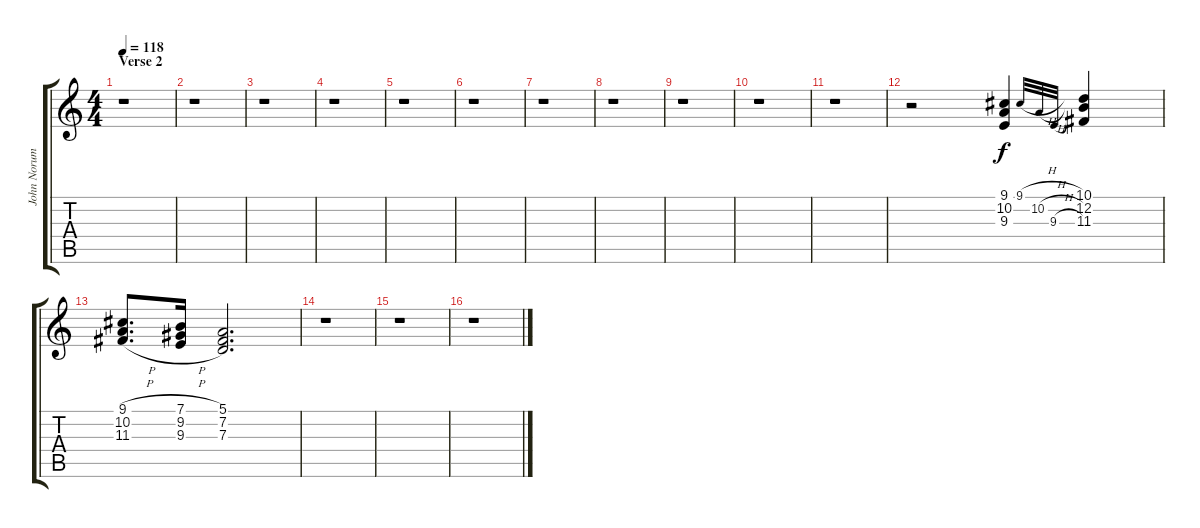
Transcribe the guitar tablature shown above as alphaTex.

\track ("John Norum, Mic Michaeli, Ian Haugland " "John Norum") {instrument flute}
\staff {score tabs}
\tuning (E4 B3 G3 D3 A2 E2) {hide}
\ts (4 4)
\section ("" "Verse 2")
\tempo 118
\clef g2
\ks c
r.1{dy f} |
r.1 |
r.1 |
r.1 |
r.1 |
r.1 |
r.1 |
r.1 |
r.1 |
r.1 |
r.1 |
r.2 (9.1 10.2 9.3).4 9.1{h}.32{gr onbeat} 10.2{h}.32{gr onbeat} 9.3{h}.32{gr onbeat} (10.1 12.2 11.3).4 |
(9.1{h} 10.2{h} 11.3{h}).8{d} (7.1{h} 9.2{h} 9.3{h}).16 (5.1 7.2 7.3).2{d} |
r.1 |
r.1 |
r.1
